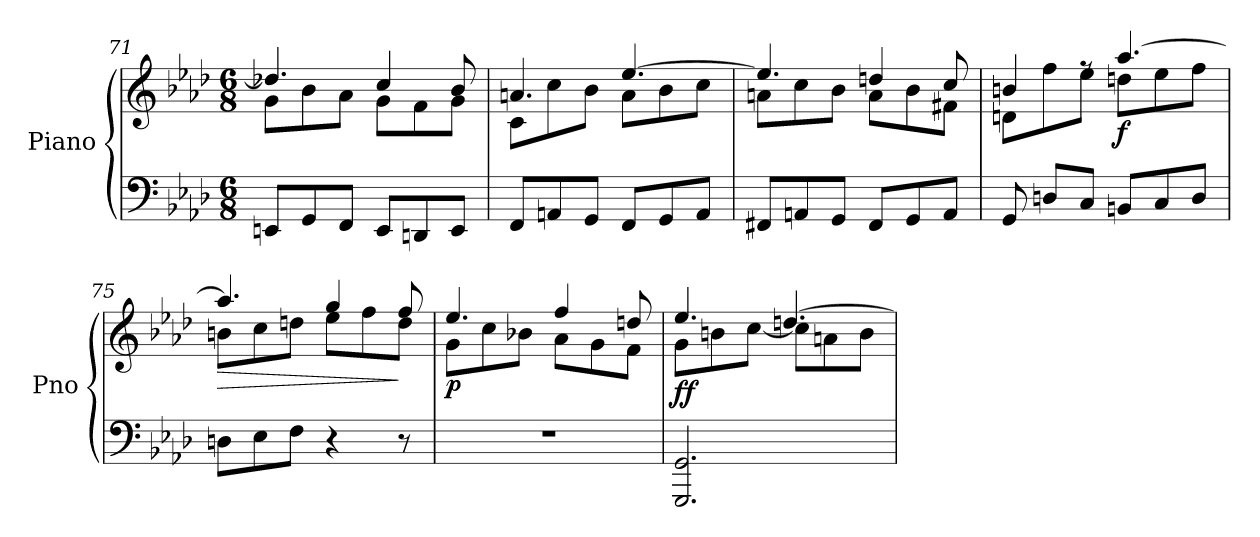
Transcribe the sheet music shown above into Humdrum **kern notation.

**kern	**kern	**dynam
*part1	*part1	*part1
*staff2	*staff1	*staff1/2
*I"Piano	*	*
*I'Pno	*	*
*clefF4	*clefG2	*
*k[b-e-a-d-]	*k[b-e-a-d-]	*
*M6/8	*M6/8	*
=71	=71	=71
*	*^	*
8EEn/L	4.dd-X/]	8g\L	.
8GG/	.	8b-\	.
8FF/J	.	8a-\J	.
8EE/L	4cc/	8g\L	.
8DDn/	.	8f\	.
8EE/J	8b-/	8g\J	.
!!LO:LB:g=z	!!
=72	=72	=72	=72
8FF/L	4.an/	8c\L	.
8AAn/	.	8cc\	.
8GG/J	.	8b-\J	.
8FF/L	[4.ee-/	8a\L	.
8GG/	.	8b-\	.
8AA/J	.	8cc\J	.
=73	=73	=73	=73
8FF#X/L	4.ee-/]	8an\L	.
8AAn/	.	8cc\	.
8GG/J	.	8b-\J	.
8FF#/L	4ddn/	8a\L	.
8GG/	.	8b-\	.
8AA/J	8cc/	8f#X\J	.
=74	=74	=74	=74
8GG/	4bn/	8dn\L	.
8Dn/L	.	8ff\	.
8C/J	8rff	8ee-\J	.
!	!	!	!LO:DY:b
8BBn/L	[4.aa-/	8ddn\L	f
8C/	.	8ee-\	.
8D/J	.	8ff\J	.
=75	=75	=75	=75
!	!	!	!LO:HP:b
8Dn\L	4.aa-/]	8bn\L	>
8E-\	.	8cc\	.
8F\J	.	8ddn\J	.
4r	4gg/	8ee-\L	.
.	.	8ff\	.
8r	8ff/	8dd\J	]
=76	=76	=76	=76
!	!	!	!LO:DY:b
2.r	4.ee-/	8g\L	p
.	.	8cc\	.
.	.	8b-X\J	.
.	4ff/	8a-\L	.
.	.	8g\	.
.	8ddn/	8f\J	.
!!LO:LB:g=z	!!
=77	=77	=77	=77
!	!	!	!LO:DY:b
2.GGG/ 2.GG/	4.ee-/	8g\L	ff
.	.	8bn\	.
.	.	[8cc\J	.
.	[4.ddn/	8cc\L]	.
.	.	8an\	.
.	.	8b\J	.
*	*v	*v	*
=	=	=
*-	*-	*-
